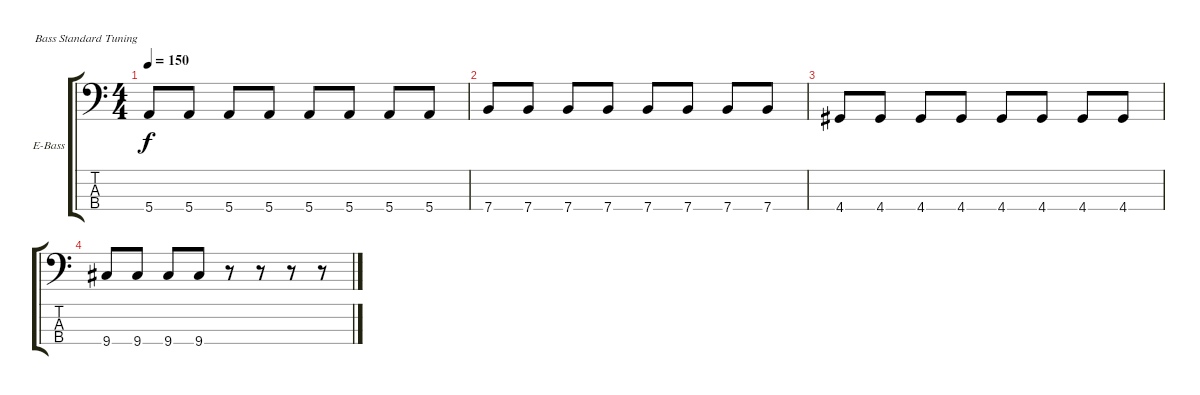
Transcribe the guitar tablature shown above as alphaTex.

\bracketExtendMode groupsimilarinstruments
\firstSystemTrackNameOrientation horizontal
\otherSystemsTrackNameOrientation horizontal
\track ("Äîðîæêà 4" "E-Bass") {instrument electricbassfinger}
\staff {score tabs}
\tuning (G2 D2 A1 E1)
\ts (4 4)
\tempo 150
\clef f4
\ks c
5.4.8{dy f} 5.4.8 5.4.8 5.4.8 5.4.8 5.4.8 5.4.8 5.4.8 |
7.4.8 7.4.8 7.4.8 7.4.8 7.4.8 7.4.8 7.4.8 7.4.8 |
4.4.8 4.4.8 4.4.8 4.4.8 4.4.8 4.4.8 4.4.8 4.4.8 |
9.4.8 9.4.8 9.4.8 9.4.8 r.8 r.8 r.8 r.8
